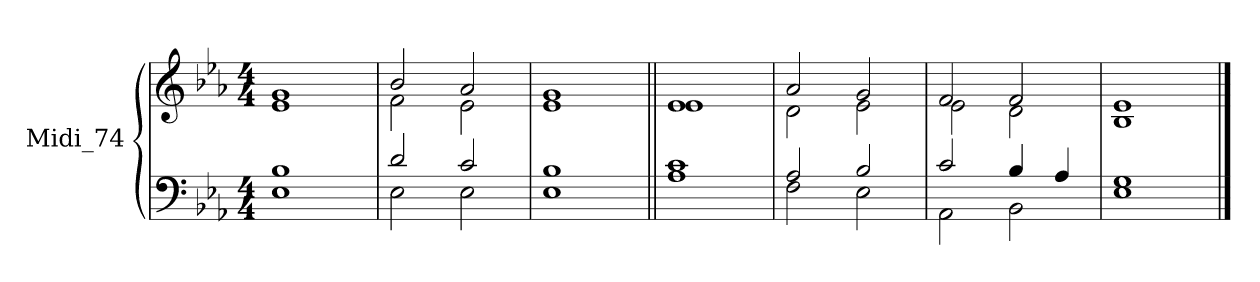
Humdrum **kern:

**kern	**kern
*part2	*part1
*staff2	*staff1
*I"Midi_74	*I"Midi_74
*clefF4	*clefG2
*k[b-e-a-]	*k[b-e-a-]
*E-:	*E-:
*M4/4	*M4/4
=1	=1
*^	*^
1B-/	1E-\	1g/	1e-\
=2	=2	=2	=2
2d/	2E-\	2b-/	2f\
2c/	2E-\	2a-/	2e-\
=3	=3	=3	=3
1B-/	1E-\	1g/	1e-\
=4||	=4||	=4||	=4||
1c/	1A-\	1e-/	1e-\
=5	=5	=5	=5
2A-/	2F\	2a-/	2d\
2B-/	2E-\	2g/	2e-\
=6	=6	=6	=6
2c/	2AA-\	2f/	2e-\
4B-/	2BB-\	2f/	2d\
4A-/	.	.	.
=7	=7	=7	=7
1G/	1E-\	1e-/	1B-\
*v	*v	*	*
*	*v	*v
==	==
*-	*-
